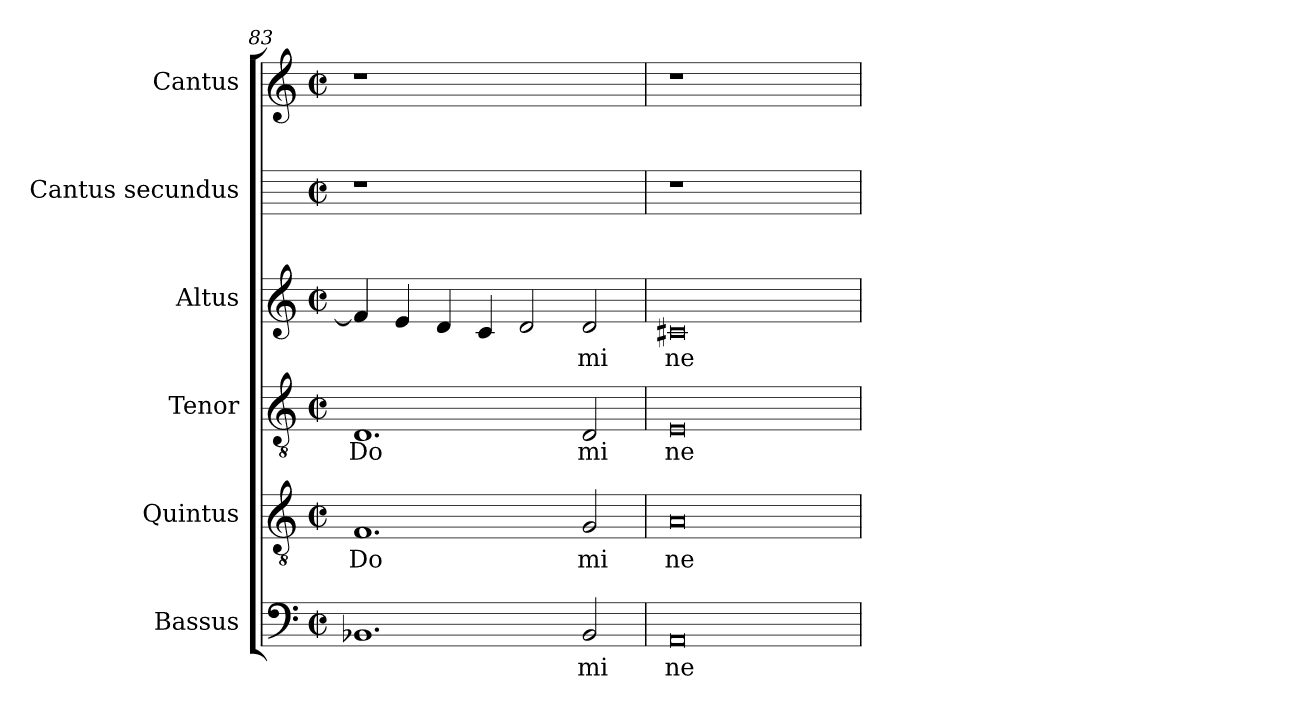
**kern	**text	**kern	**text	**kern	**text	**kern	**text	**kern	**kern
*part6	*part6	*part5	*part5	*part4	*part4	*part3	*part3	*part2	*part1
*staff6	*staff6	*staff5	*staff5	*staff4	*staff4	*staff3	*staff3	*staff2	*staff1
*I"Bassus	*	*I"Quintus	*	*I"Tenor	*	*I"Altus	*	*I"Cantus  secundus	*I"Cantus
*I'B	*	*I'Q	*	*I'T	*	*I'A	*	*	*I'C
*clefF4	*	*clefGv2	*	*clefGv2	*	*clefG2	*	*	*clefG2
*k[]	*	*k[]	*	*k[]	*	*k[]	*	*k[]	*k[]
*C:	*	*C:	*	*C:	*	*C:	*	*C:	*C:
*M2/2	*	*M2/2	*	*M2/2	*	*M2/2	*	*M2/2	*M2/2
*met(c|)	*	*met(c|)	*	*met(c|)	*	*met(c|)	*	*met(c|)	*met(c|)
=83	=83	=83	=83	=83	=83	=83	=83	=83	=83
!	!LO:LY:b:cj	!	!LO:LY:b:cj	!	!LO:LY:b:cj	!	!LO:LY:b:cj	!	!
1.BB-X	.	1.F	Do	1.D	Do	4f/]	.	1r	1r
!	!	!	!	!	!	!	!LO:LY:b:cj	!	!
.	.	.	.	.	.	4e/	.	.	.
!	!	!	!	!	!	!	!LO:LY:b:cj	!	!
.	.	.	.	.	.	4d/	.	.	.
!	!	!	!	!	!	!	!LO:LY:b:cj	!	!
.	.	.	.	.	.	4c/	.	.	.
!	!	!	!	!	!	!	!LO:LY:b:cj	!	!
.	.	.	.	.	.	2d/	.	1ryy	1ryy
!	!LO:LY:b:cj	!	!LO:LY:b:cj	!	!LO:LY:b:cj	!	!LO:LY:b:cj	!	!
2BB-/	mi	2G/	mi	2D/	mi	2d/	mi	.	.
=84	=84	=84	=84	=84	=84	=84	=84	=84	=84
!	!LO:LY:b:cj	!	!LO:LY:b:cj	!	!LO:LY:b:cj	!	!LO:LY:b:cj	!	!
0AA	ne	0A	ne	0E	ne	0c#X	ne	1r	1r
.	.	.	.	.	.	.	.	1ryy	1ryy
=	=	=	=	=	=	=	=	=	=
*-	*-	*-	*-	*-	*-	*-	*-	*-	*-
